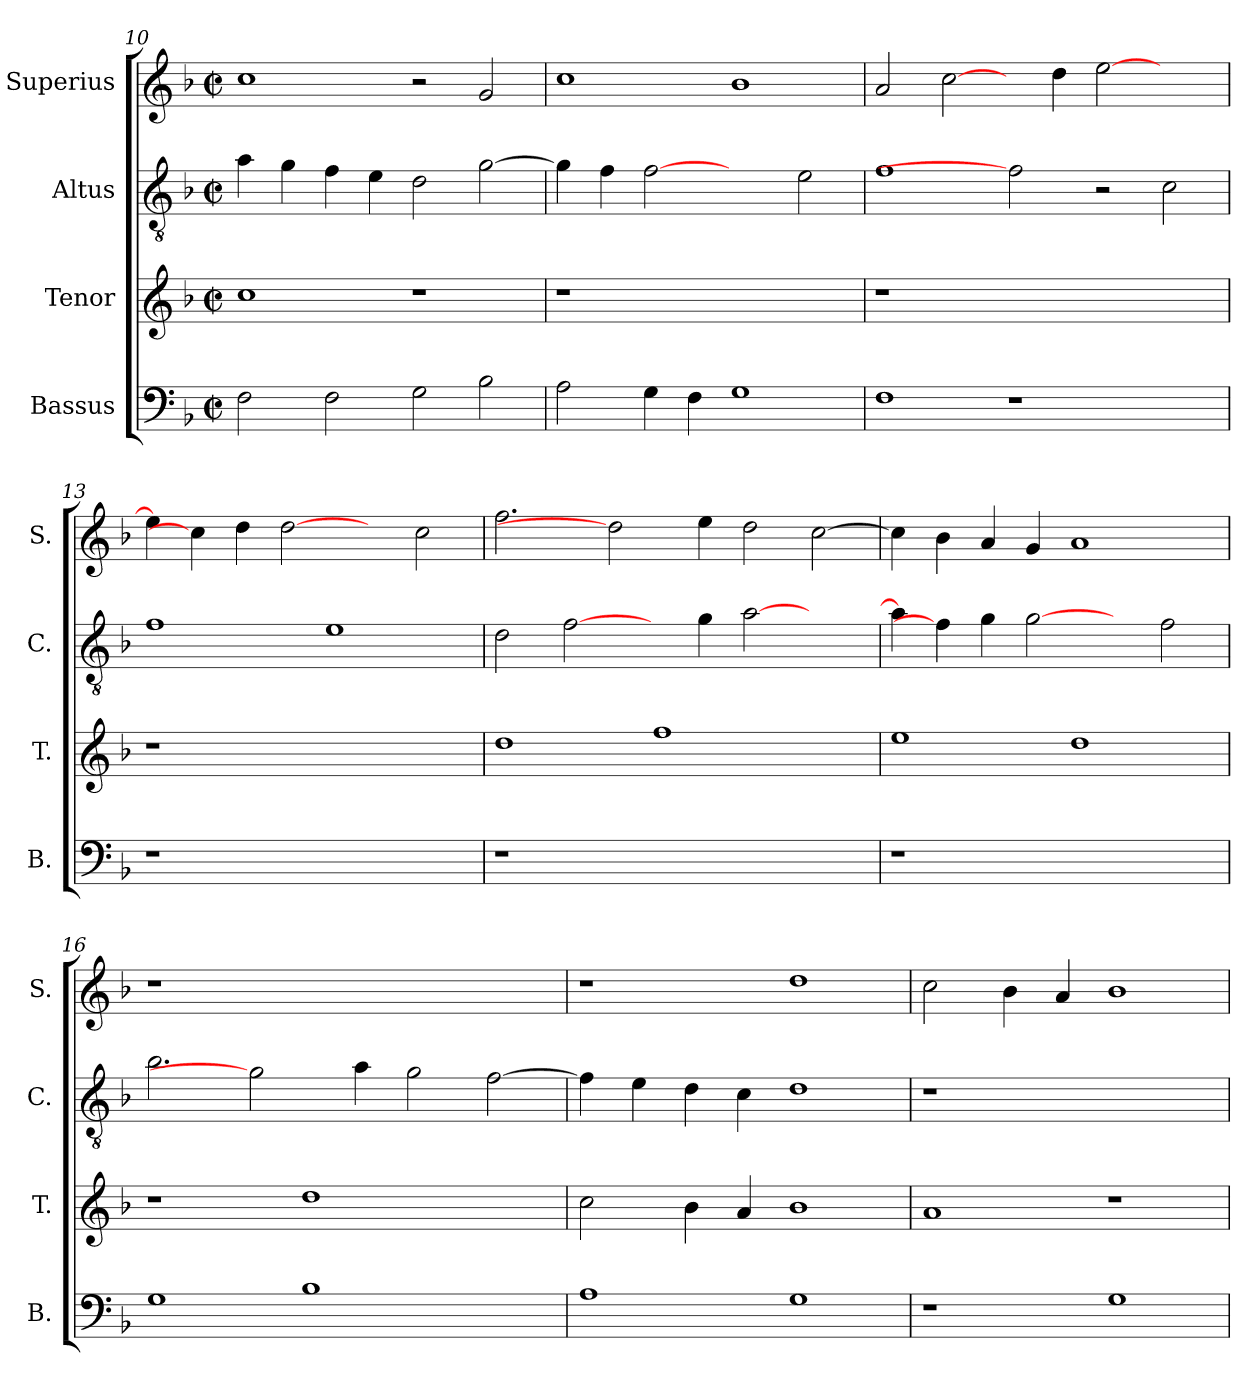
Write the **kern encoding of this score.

**kern	**kern	**kern	**kern
*part4	*part3	*part2	*part1
*staff4	*staff3	*staff2	*staff1
*I"Bassus	*I"Tenor	*I"Altus	*I"Superius
*I'B.	*I'T.	*I'C.	*I'S.
*clefF4	*clefG2	*clefGv2	*clefG2
*	*ITrd7c12	*ITrd7c12	*
*k[b-]	*k[b-]	*k[b-]	*k[b-]
*F:	*F:	*F:	*F:
*M2/2	*M2/2	*M2/2	*M2/2
*met(c|)	*met(c|)	*met(c|)	*met(c|)
=10	=10	=10	=10
2Fi\	1ci	4Ai\	1cci
.	.	4Gi\	.
2Fi\	.	4Fi\	.
.	.	4Ei\	.
2Gi\	1r	2Di\	2r
2B-i\	.	[>2Gi\	2gi/
=11	=11	=11	=11
!	!LO:N:vis=1	!	!
2Ai\	1r	4Gi\]	1cci
.	.	4Fi\	.
4Gi\	.	[2Fi	.
4Fi\	.	.	.
1Gi	1ryy	2ryy	1b-i
.	.	2Ei\	.
!!LO:LB:g=z
=12	=12	=12	=12
!	!LO:N:vis=1	!	!
1Fi	1r	1Fi	2ai/
.	.	.	[2cci\
1r	1.ryy	2Fi]	4ryy
.	.	.	4ddi\
.	.	2r	[>2eei\
2ryy	.	2Ci\	2ryy
=13	=13	=13	=13
!LO:N:vis=1	!LO:N:vis=1	!	!
1r	1r	1Fi	4eei\]
.	.	.	4cci\]
.	.	.	4ddi\
.	.	.	[2ddi
1ryy	1ryy	1Ei	.
.	.	.	4ryy
.	.	.	2cci\
=14	=14	=14	=14
!LO:N:vis=1	!	!	!
1r	1di	2Di\	2.ffi\
.	.	[2Fi\	.
.	.	.	2ddi]
1.ryy	1fi	4ryy	.
.	.	4Gi\	4eei\
.	.	[>2Ai\	2ddi\
.	2ryy	2ryy	[>2cci\
=15	=15	=15	=15
!LO:N:vis=1	!	!	!
1r	1ei	4Ai\]	4cci\]
.	.	4Fi\]	4b-i\
.	.	4Gi\	4ai/
.	.	[2Gi	4gi/
1ryy	1di	.	1ai
.	.	4ryy	.
.	.	2Fi\	.
=16	=16	=16	=16
!	!	!	!LO:N:vis=1
1Gi	1r	2.B-i\	1r
.	.	2Gi]	.
1B-i	1di	.	1.ryy
.	.	4Ai\	.
.	.	2Gi\	.
2ryy	2ryy	[>2Fi\	.
!!LO:PB:g=z
=17	=17	=17	=17
1Ai	2ci\	4Fi\]	1r
.	.	4Ei\	.
.	4B-i\	4Di\	.
.	4Ai/	4Ci\	.
1Gi	1B-i	1Di	1ddi
=18	=18	=18	=18
!	!	!LO:N:vis=1	!
1r	1Ai	1r	2cci\
.	.	.	4b-i\
.	.	.	4ai/
1Gi	1r	1ryy	1b-i
=	=	=	=
*-	*-	*-	*-
